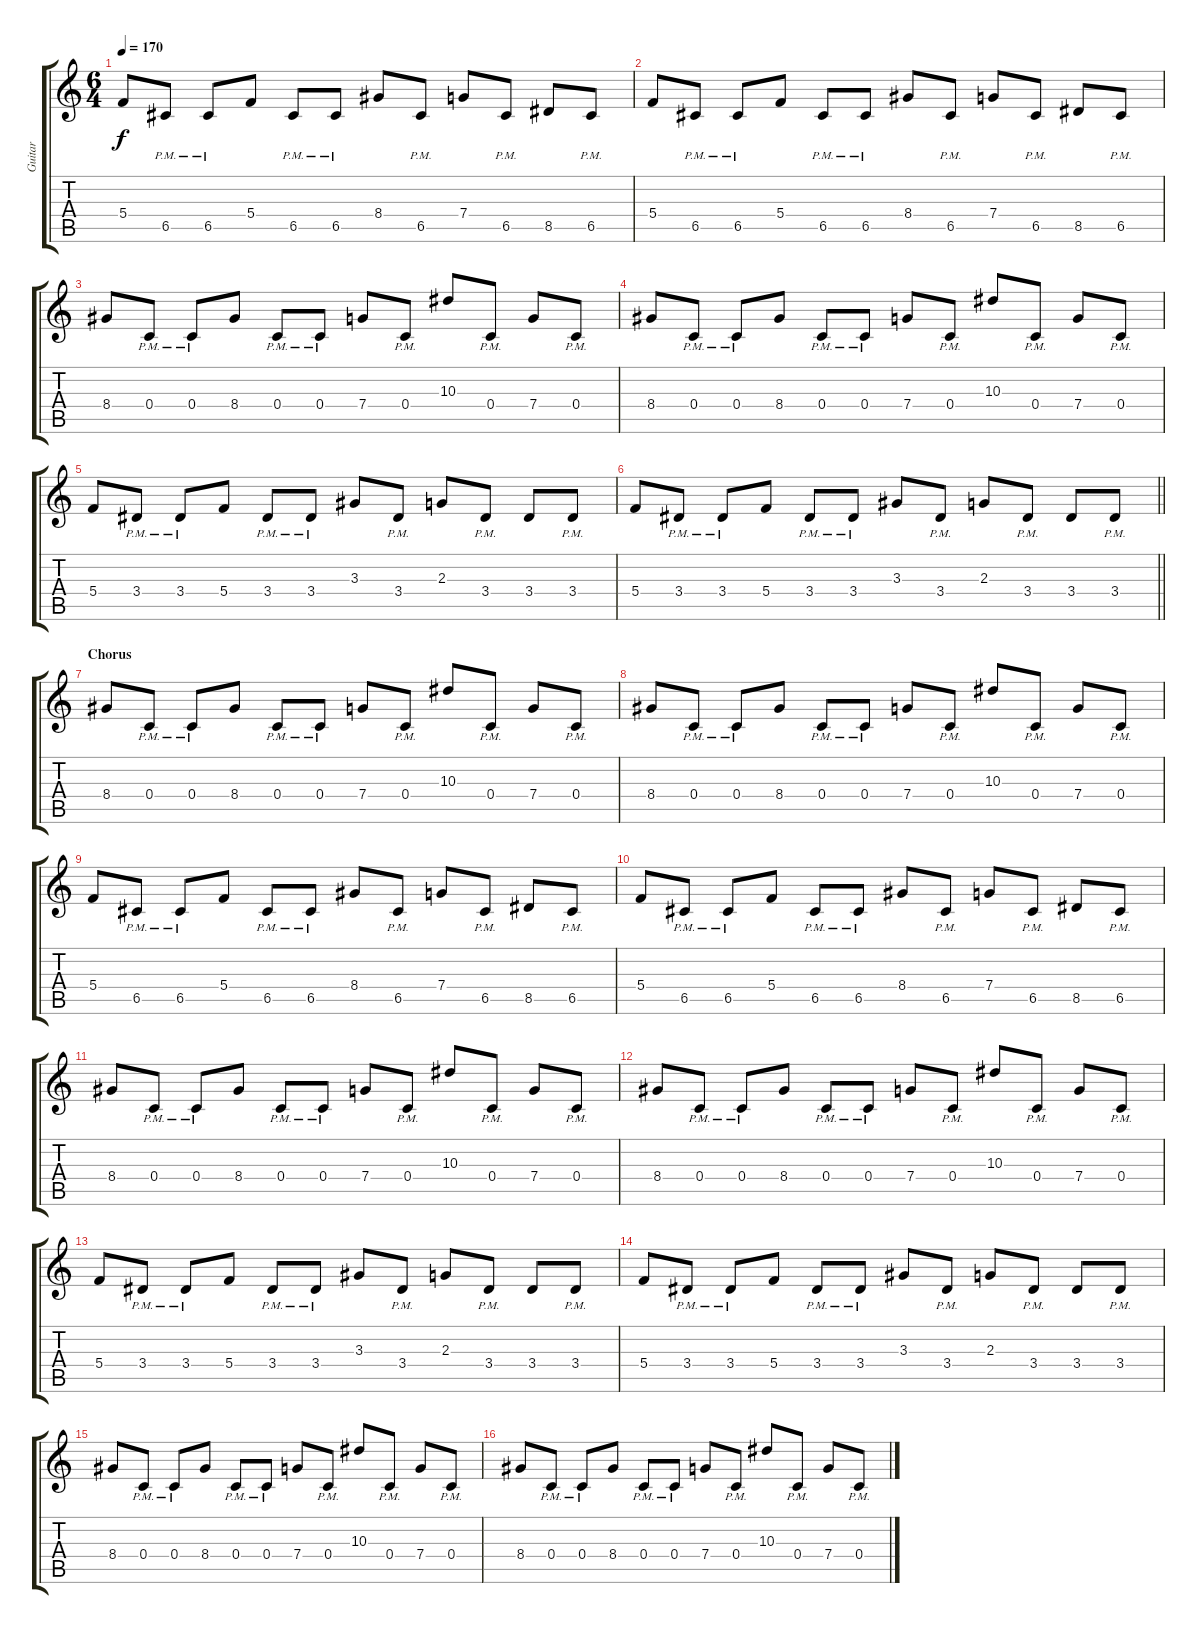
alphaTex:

\track ("Guitar" "Guitar") {instrument overdrivenguitar}
\staff {score tabs}
\tuning (D4 A3 F3 C3 G2 C2) {hide}
\ts (6 4)
\tempo 170
\clef g2
\ks c
5.4.8{dy f} 6.5{pm}.8 6.5{pm}.8 5.4.8 6.5{pm}.8 6.5{pm}.8 8.4.8 6.5{pm}.8 7.4.8 6.5{pm}.8 8.5.8 6.5{pm}.8 |
5.4.8 6.5{pm}.8 6.5{pm}.8 5.4.8 6.5{pm}.8 6.5{pm}.8 8.4.8 6.5{pm}.8 7.4.8 6.5{pm}.8 8.5.8 6.5{pm}.8 |
8.4.8 0.4{pm}.8 0.4{pm}.8 8.4.8 0.4{pm}.8 0.4{pm}.8 7.4.8 0.4{pm}.8 10.3.8 0.4{pm}.8 7.4.8 0.4{pm}.8 |
8.4.8 0.4{pm}.8 0.4{pm}.8 8.4.8 0.4{pm}.8 0.4{pm}.8 7.4.8 0.4{pm}.8 10.3.8 0.4{pm}.8 7.4.8 0.4{pm}.8 |
5.4.8 3.4{pm}.8 3.4{pm}.8 5.4.8 3.4{pm}.8 3.4{pm}.8 3.3.8 3.4{pm}.8 2.3.8 3.4{pm}.8 3.4.8 3.4{pm}.8 |
\barLineRight lightlight
5.4.8 3.4{pm}.8 3.4{pm}.8 5.4.8 3.4{pm}.8 3.4{pm}.8 3.3.8 3.4{pm}.8 2.3.8 3.4{pm}.8 3.4.8 3.4{pm}.8 |
\section ("" "Chorus")
8.4.8 0.4{pm}.8 0.4{pm}.8 8.4.8 0.4{pm}.8 0.4{pm}.8 7.4.8 0.4{pm}.8 10.3.8 0.4{pm}.8 7.4.8 0.4{pm}.8 |
8.4.8 0.4{pm}.8 0.4{pm}.8 8.4.8 0.4{pm}.8 0.4{pm}.8 7.4.8 0.4{pm}.8 10.3.8 0.4{pm}.8 7.4.8 0.4{pm}.8 |
5.4.8 6.5{pm}.8 6.5{pm}.8 5.4.8 6.5{pm}.8 6.5{pm}.8 8.4.8 6.5{pm}.8 7.4.8 6.5{pm}.8 8.5.8 6.5{pm}.8 |
5.4.8 6.5{pm}.8 6.5{pm}.8 5.4.8 6.5{pm}.8 6.5{pm}.8 8.4.8 6.5{pm}.8 7.4.8 6.5{pm}.8 8.5.8 6.5{pm}.8 |
8.4.8 0.4{pm}.8 0.4{pm}.8 8.4.8 0.4{pm}.8 0.4{pm}.8 7.4.8 0.4{pm}.8 10.3.8 0.4{pm}.8 7.4.8 0.4{pm}.8 |
8.4.8 0.4{pm}.8 0.4{pm}.8 8.4.8 0.4{pm}.8 0.4{pm}.8 7.4.8 0.4{pm}.8 10.3.8 0.4{pm}.8 7.4.8 0.4{pm}.8 |
5.4.8 3.4{pm}.8 3.4{pm}.8 5.4.8 3.4{pm}.8 3.4{pm}.8 3.3.8 3.4{pm}.8 2.3.8 3.4{pm}.8 3.4.8 3.4{pm}.8 |
5.4.8 3.4{pm}.8 3.4{pm}.8 5.4.8 3.4{pm}.8 3.4{pm}.8 3.3.8 3.4{pm}.8 2.3.8 3.4{pm}.8 3.4.8 3.4{pm}.8 |
8.4.8 0.4{pm}.8 0.4{pm}.8 8.4.8 0.4{pm}.8 0.4{pm}.8 7.4.8 0.4{pm}.8 10.3.8 0.4{pm}.8 7.4.8 0.4{pm}.8 |
8.4.8 0.4{pm}.8 0.4{pm}.8 8.4.8 0.4{pm}.8 0.4{pm}.8 7.4.8 0.4{pm}.8 10.3.8 0.4{pm}.8 7.4.8 0.4{pm}.8
